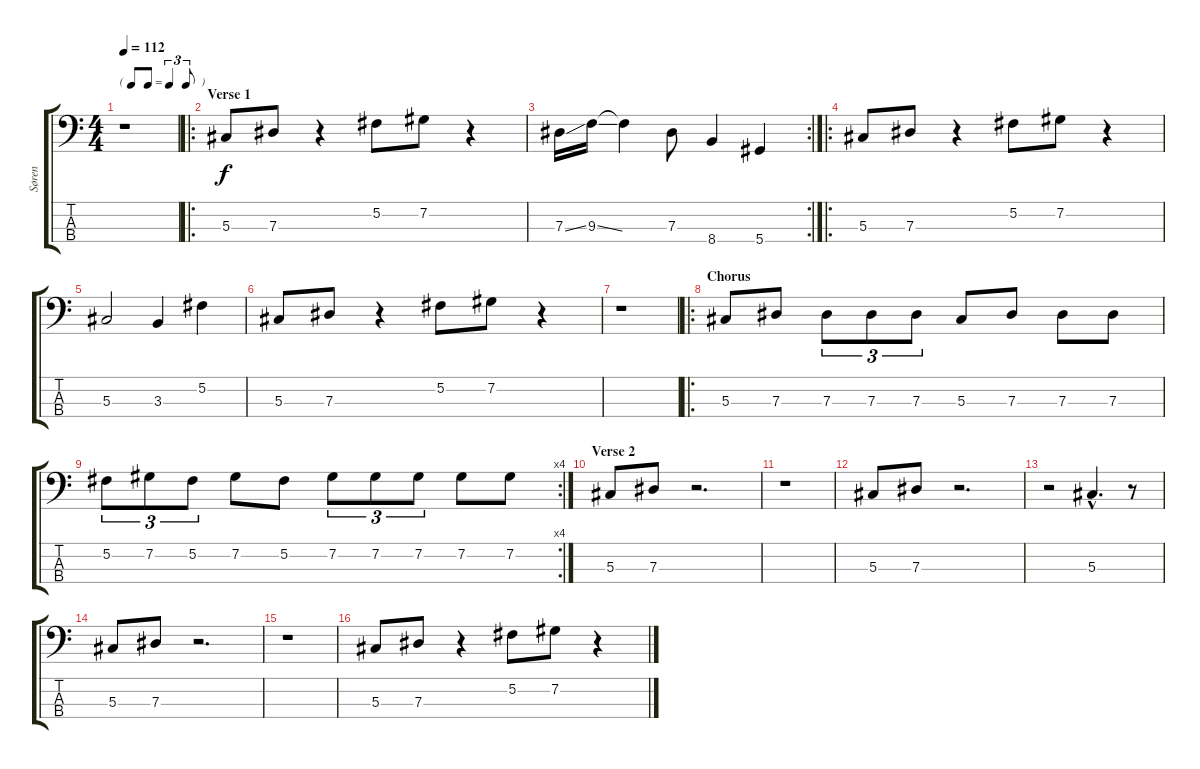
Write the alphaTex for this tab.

\track ("Søren" "Søren") {instrument electricbassfinger}
\staff {score tabs}
\tuning (Gb2 Db2 Ab1 Eb1) {hide}
\ts (4 4)
\tf triplet8th
\tempo 112
\clef f4
\ks c
r.1{dy f instrument electricbassfinger} |
\ro
\section ("" "Verse 1")
5.3.8 7.3.8 r.4 5.2.8 7.2.8 r.4 |
\rc 2
7.3{ss}.16 9.3{ss}.16 9.3{t}.4 7.3.8 8.4.4 5.4.4 |
\ro
5.3.8 7.3.8 r.4 5.2.8 7.2.8 r.4 |
5.3.2 3.3.4 5.2.4 |
5.3.8 7.3.8 r.4 5.2.8 7.2.8 r.4 |
r.1 |
\ro
\section ("" "Chorus")
5.3.8 7.3.8 7.3.8{tu (3 2)} 7.3.8{tu (3 2)} 7.3.8{tu (3 2)} 5.3.8 7.3.8 7.3.8 7.3.8 |
\rc 4
5.2.8{tu (3 2)} 7.2.8{tu (3 2)} 5.2.8{tu (3 2)} 7.2.8 5.2.8 7.2.8{tu (3 2)} 7.2.8{tu (3 2)} 7.2.8{tu (3 2)} 7.2.8 7.2.8 |
\section ("" "Verse 2")
5.3.8 7.3.8 r.2{d} |
r.1 |
5.3.8 7.3.8 r.2{d} |
r.2 5.3{hac}.4{d} r.8 |
5.3.8 7.3.8 r.2{d} |
r.1 |
5.3.8 7.3.8 r.4 5.2.8 7.2.8 r.4
